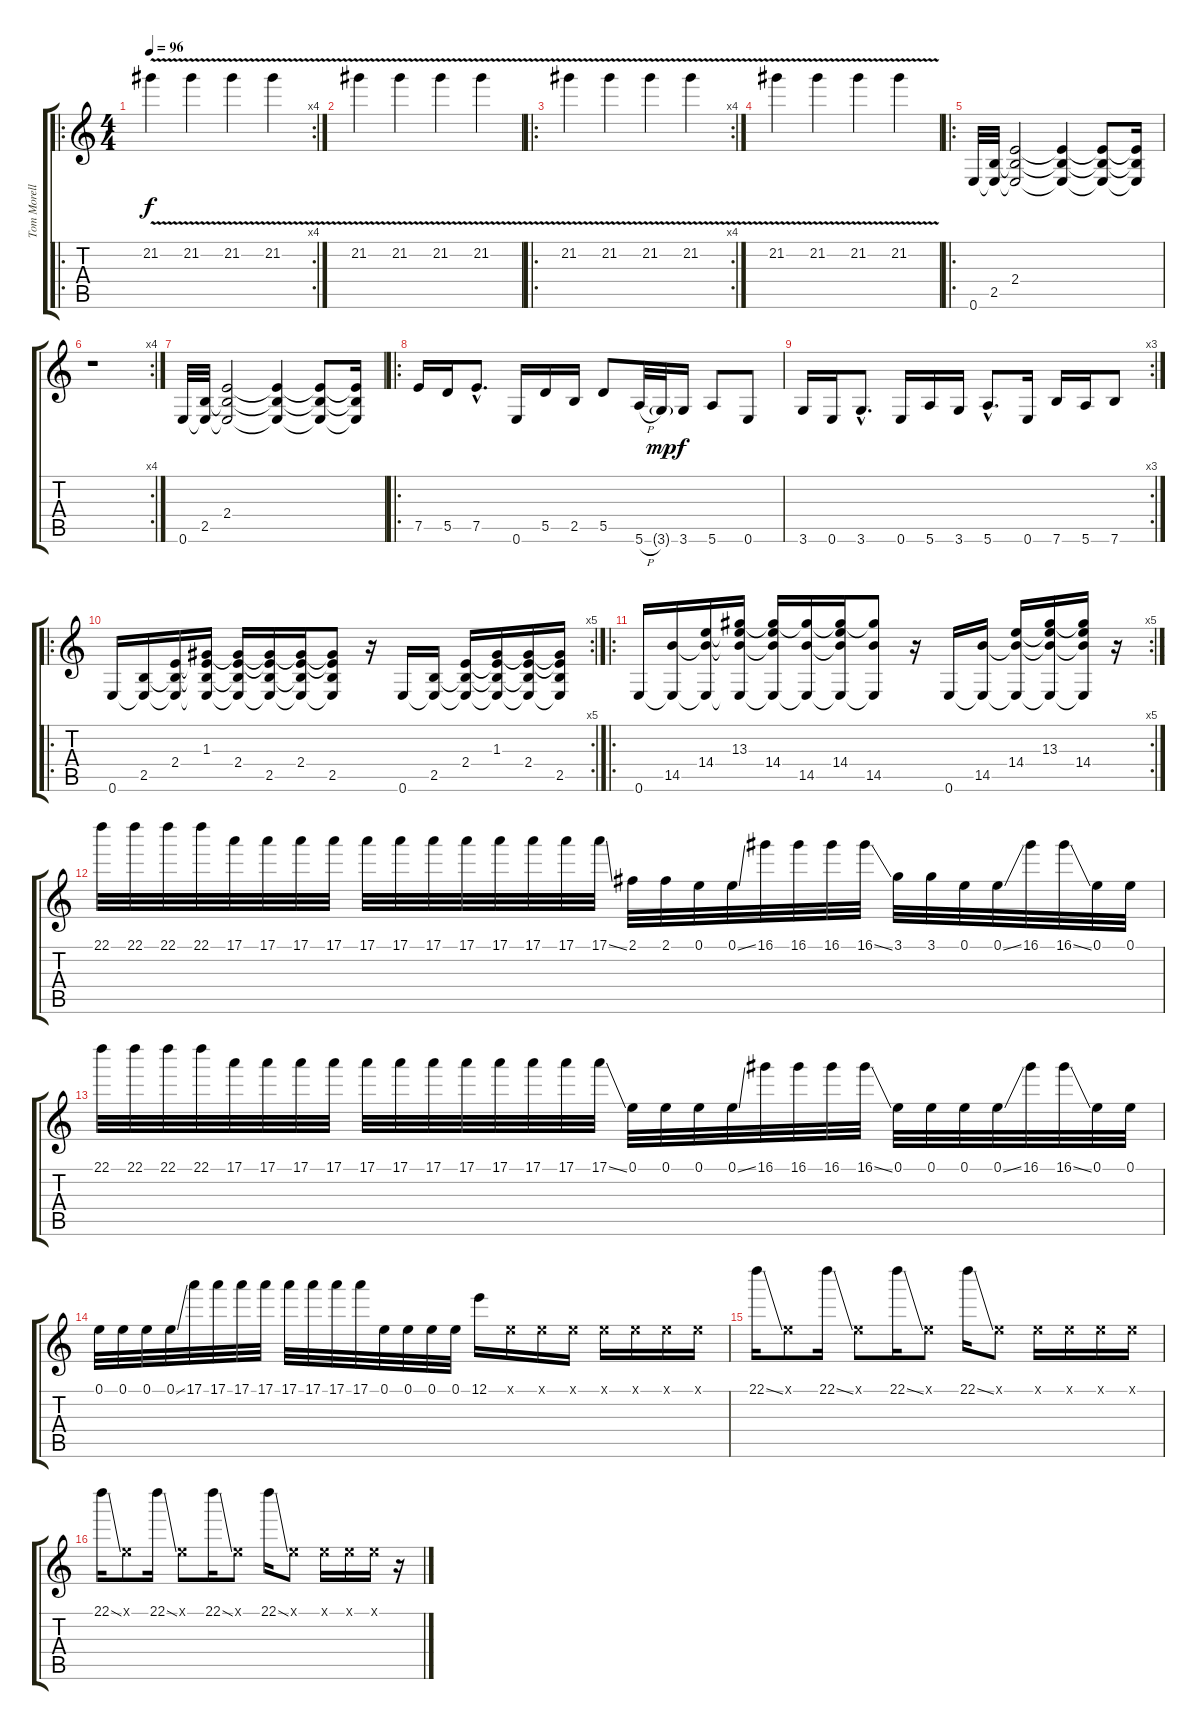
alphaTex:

\track ("Tom Morello" "Tom Morell") {instrument overdrivenguitar}
\staff {score tabs}
\tuning (E4 B3 G3 D3 A2 E2) {hide}
\ro
\rc 4
\ts (4 4)
\tempo 96
\clef g2
\ks c
21.2{v}.4{dy f} 21.2{v}.4 21.2{v}.4 21.2{v}.4 |
21.2{v}.4 21.2{v}.4 21.2{v}.4 21.2{v}.4 |
\ro
\rc 4
21.2{v}.4 21.2{v}.4 21.2{v}.4 21.2{v}.4 |
21.2{v}.4 21.2{v}.4 21.2{v}.4 21.2{v}.4 |
\ro
0.6.32 (2.5 0.6{t}).32 (2.4 2.5{t} 0.6{t}).2 (2.4{t} 2.5{t} 0.6{t}).4 (2.4{t} 2.5{t} 0.6{t}).8 (2.4{t} 2.5{t} 0.6{t}).16 |
\rc 4
r.1 |
0.6.32 (2.5 0.6{t}).32 (2.4 2.5{t} 0.6{t}).2 (2.4{t} 2.5{t} 0.6{t}).4 (2.4{t} 2.5{t} 0.6{t}).8 (2.4{t} 2.5{t} 0.6{t}).16 |
\ro
7.5.16 5.5.16 7.5{hac}.8{d} 0.6.16 5.5.16 2.5.16 5.5.8 5.6{h}.32 3.6{g}.32{dy mp} 3.6.16{dy f} 5.6.8 0.6.8 |
\rc 3
3.6.16 0.6.16 3.6{hac}.8{d} 0.6.16 5.6.16 3.6.16 5.6{hac}.8{d} 0.6.16 7.6.16 5.6.16 7.6.8 |
\ro
\rc 5
0.6.16 (2.5 0.6{t}).16 (2.4 2.5{t} 0.6{t}).16 (1.3 2.4{t} 2.5{t} 0.6{t}).16 (1.3{t} 2.4 2.5{t} 0.6{t}).16 (1.3{t} 2.4{t} 2.5 0.6{t}).16 (1.3{t} 2.4 2.5{t} 0.6{t}).16 (1.3{t} 2.4{t} 2.5 0.6{t}).8 r.16 0.6.16 (2.5 0.6{t}).16 (2.4 2.5{t} 0.6{t}).16 (1.3 2.4{t} 2.5{t} 0.6{t}).16 (1.3{t} 2.4 2.5{t} 0.6{t}).16 (1.3{t} 2.4{t} 2.5 0.6{t}).16 |
\ro
\rc 5
0.6.16 (14.5 0.6{t}).16 (14.4 14.5{t} 0.6{t}).16 (13.3 14.4{t} 14.5{t} 0.6{t}).16 (13.3{t} 14.4 14.5{t} 0.6{t}).16 (13.3{t} 14.5 0.6{t}).16 (13.3{t} 14.4 14.5{t} 0.6{t}).16 (13.3{t} 14.5 0.6{t}).8 r.16 0.6.16 (14.5 0.6{t}).16 (14.4 14.5{t} 0.6{t}).16 (13.3 14.4{t} 14.5{t} 0.6{t}).16 (13.3{t} 14.4 14.5{t} 0.6{t}).16 r.16 |
22.1.32 22.1.32 22.1.32 22.1.32 17.1.32 17.1.32 17.1.32 17.1.32 17.1.32 17.1.32 17.1.32 17.1.32 17.1.32 17.1.32 17.1.32 17.1{ss}.32 2.1.32 2.1.32 0.1.32 0.1{ss}.32 16.1.32 16.1.32 16.1.32 16.1{ss}.32 3.1.32 3.1.32 0.1.32 0.1{ss}.32 16.1.32 16.1{ss}.32 0.1.32 0.1.32 |
22.1.32 22.1.32 22.1.32 22.1.32 17.1.32 17.1.32 17.1.32 17.1.32 17.1.32 17.1.32 17.1.32 17.1.32 17.1.32 17.1.32 17.1.32 17.1{ss}.32 0.1.32 0.1.32 0.1.32 0.1{ss}.32 16.1.32 16.1.32 16.1.32 16.1{ss}.32 0.1.32 0.1.32 0.1.32 0.1{ss}.32 16.1.32 16.1{ss}.32 0.1.32 0.1.32 |
0.1.32 0.1.32 0.1.32 0.1{ss}.32 17.1.32 17.1.32 17.1.32 17.1.32 17.1.32 17.1.32 17.1.32 17.1.32 0.1.32 0.1.32 0.1.32 0.1.32 12.1.16 0.1{x}.16 0.1{x}.16 0.1{x}.16 0.1{x}.16 0.1{x}.16 0.1{x}.16 0.1{x}.16 |
22.1{ss}.16 0.1{x}.8 22.1{ss}.16 0.1{x}.8 22.1{ss}.16 0.1{x}.8 22.1{ss}.16 0.1{x}.8 0.1{x}.16 0.1{x}.16 0.1{x}.16 0.1{x}.16 |
22.1{ss}.16 0.1{x}.8 22.1{ss}.16 0.1{x}.8 22.1{ss}.16 0.1{x}.8 22.1{ss}.16 0.1{x}.8 0.1{x}.16 0.1{x}.16 0.1{x}.16 r.16
